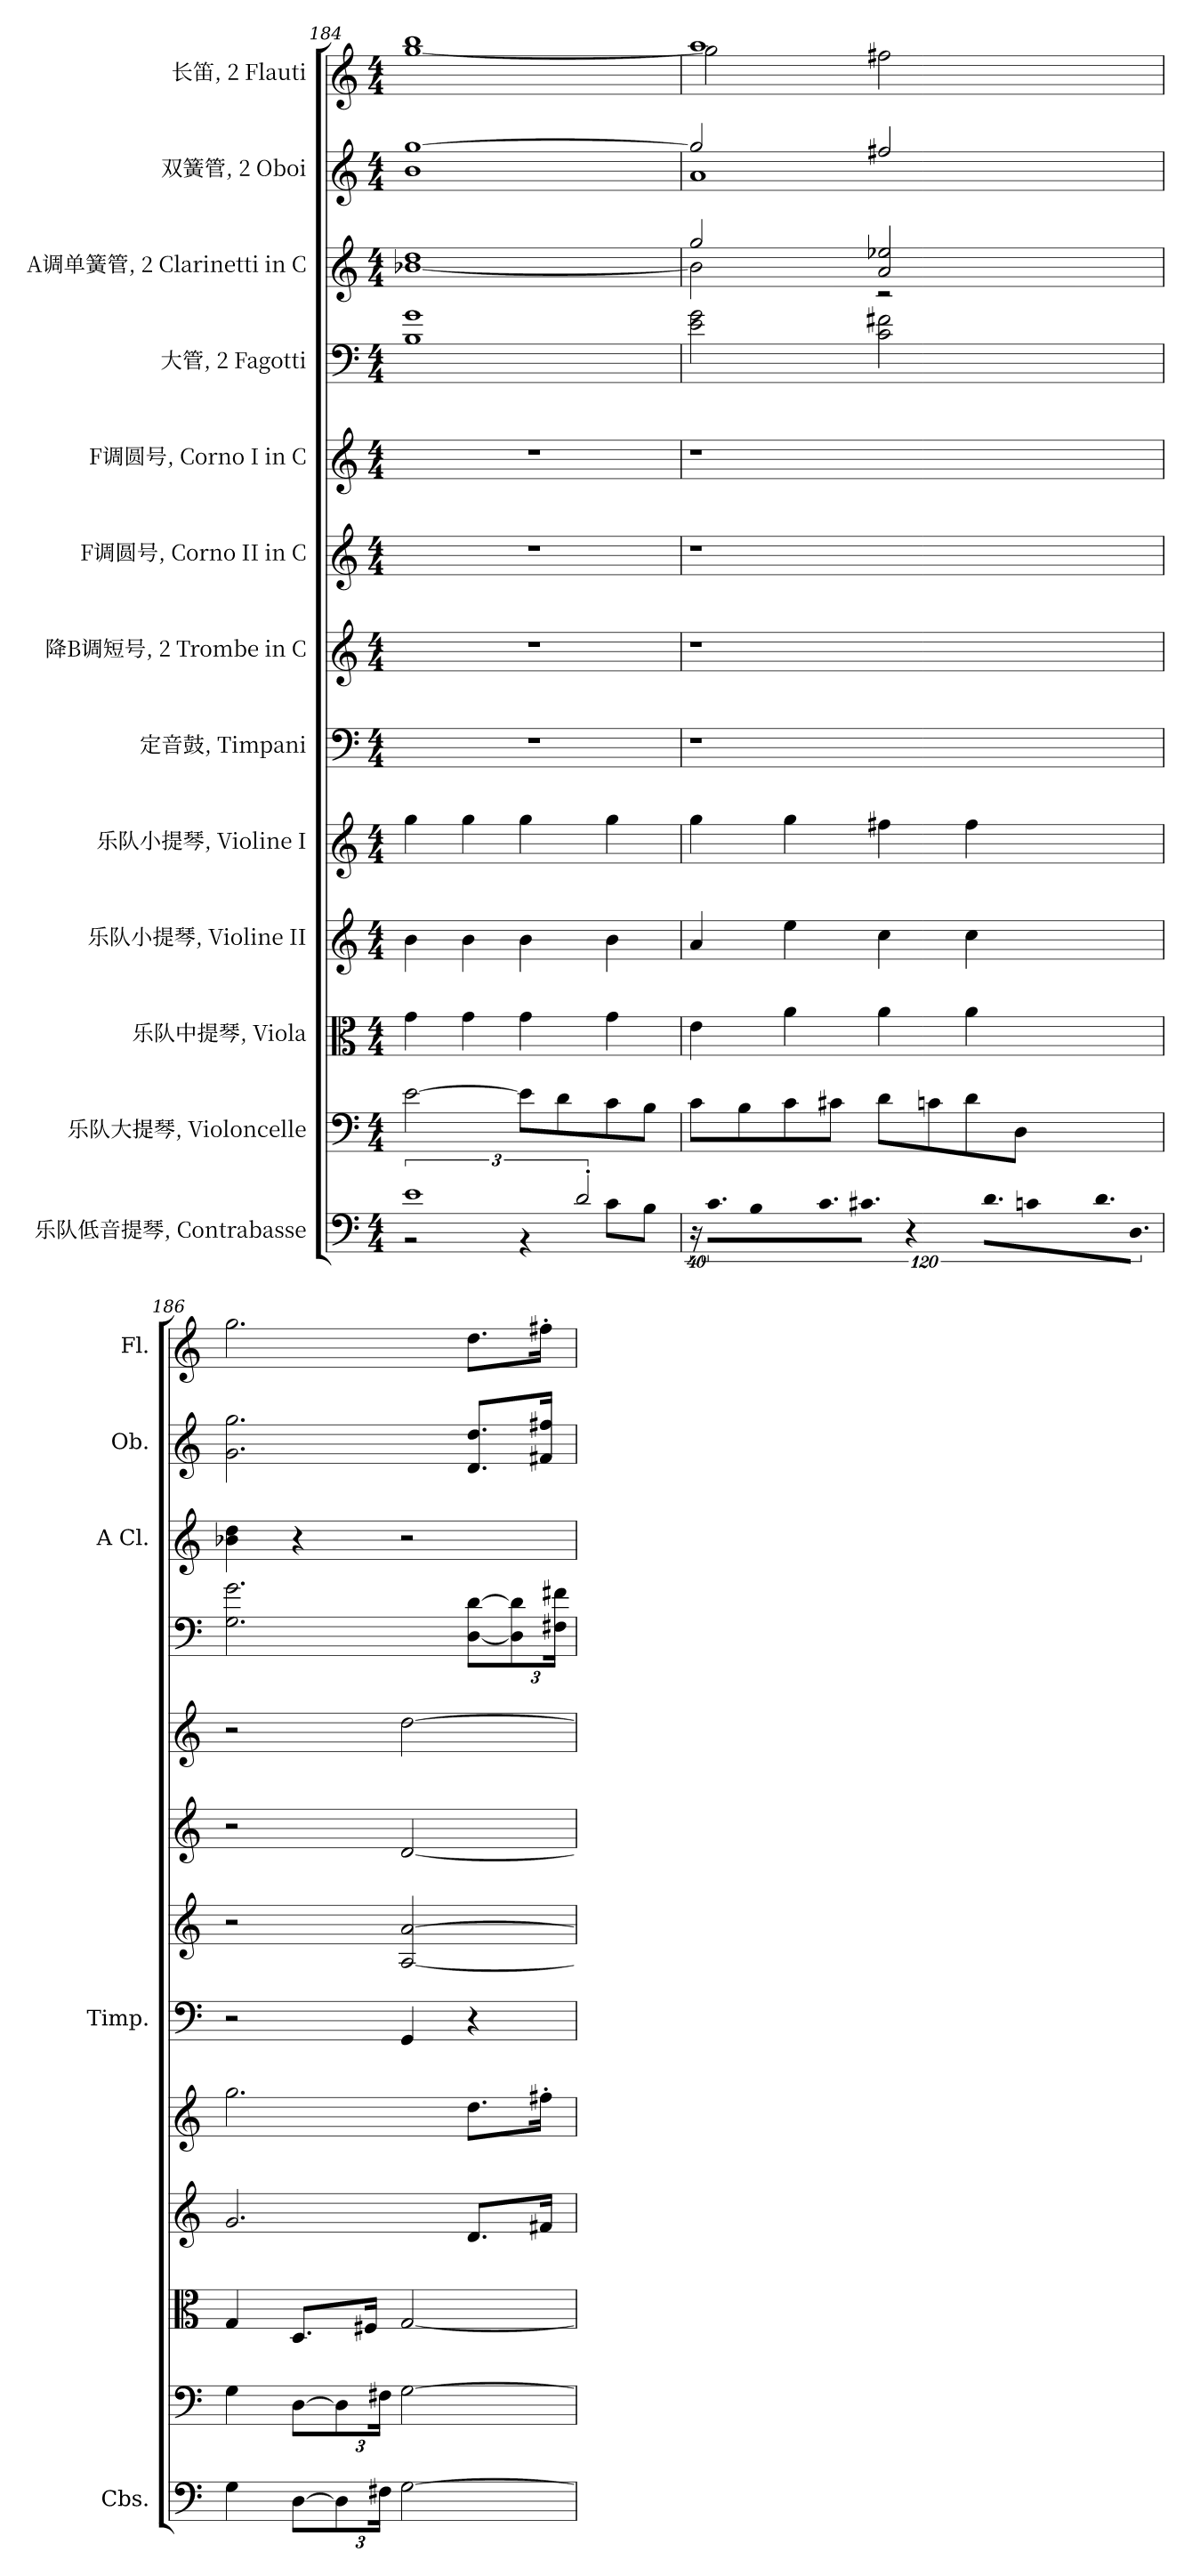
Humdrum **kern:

**kern	**kern	**kern	**kern	**kern	**kern	**kern	**kern	**kern	**kern	**kern	**kern	**kern
*part13	*part12	*part11	*part10	*part9	*part8	*part7	*part6	*part5	*part4	*part3	*part2	*part1
*staff13	*staff12	*staff11	*staff10	*staff9	*staff8	*staff7	*staff6	*staff5	*staff4	*staff3	*staff2	*staff1
*I"乐队低音提琴, Contrabasse	*I"乐队大提琴, Violoncelle	*I"乐队中提琴, Viola	*I"乐队小提琴, Violine II	*I"乐队小提琴, Violine I	*I"定音鼓, Timpani	*I"降B调短号, 2 Trombe in C	*I"F调圆号, Corno II in C	*I"F调圆号, Corno I in C	*I"大管, 2 Fagotti	*I"A调单簧管, 2 Clarinetti in C	*I"双簧管, 2 Oboi	*I"长笛, 2 Flauti
*I'Cbs.	*	*	*	*	*I'Timp.	*	*	*	*	*I'A Cl.	*I'Ob.	*I'Fl.
*clefF4	*clefF4	*clefC3	*clefG2	*clefG2	*clefF4	*clefG2	*clefG2	*clefG2	*clefF4	*clefG2	*clefG2	*clefG2
*ITrd7c12	*	*	*	*	*	*ITrd1c2	*ITrd4c7	*ITrd4c7	*	*ITrd2c3	*	*
*k[]	*k[]	*k[]	*k[]	*k[]	*k[]	*k[b-e-]	*k[b-]	*k[b-]	*k[]	*k[f#c#g#]	*k[]	*k[]
*M4/4	*M4/4	*M4/4	*M4/4	*M4/4	*M4/4	*M4/4	*M4/4	*M4/4	*M4/4	*M4/4	*M4/4	*M4/4
*MM196	*MM196	*MM196	*MM196	*MM196	*MM196	*MM196	*MM196	*MM196	*MM196	*MM196	*MM196	*MM196
=184	=184	=184	=184	=184	=184	=184	=184	=184	=184	=184	=184	=184
*^	*	*	*	*	*	*	*	*	*	*^	*^	*^
3%2E	2r	[2e\	4g\	4b\	4gg\	1r	1r	1r	1r	1B 1g	1b	[1gn	[1gg	1b	1bb	[1gg
.	.	.	4g\	4b\	4gg\	.	.	.	.	.	.	.	.	.	.	.
.	4r	8e\L]	4g\	4b\	4gg\	.	.	.	.	.	.	.	.	.	.	.
.	.	8d\	.	.	.	.	.	.	.	.	.	.	.	.	.	.
3D'/	.	.	.	.	.	.	.	.	.	.	.	.	.	.	.	.
.	8C\L	8c\	4g\	4b\	4gg\	.	.	.	.	.	.	.	.	.	.	.
.	8BB\J	8B\J	.	.	.	.	.	.	.	.	.	.	.	.	.	.
*v	*v	*	*	*	*	*	*	*	*	*	*	*	*	*	*	*
!!LO:PB:g=z	!!
=185	=185	=185	=185	=185	=185	=185	=185	=185	=185	=185	=185	=185	=185	=185	=185
*	*	*	*	*	*	*	*	*	*	*	*	*	*	*MM199	*
*^	*	*	*	*	*	*	*	*	*	*	*	*	*	*	*
!LO:N:vis=32	!	!	!	!	!	!	!	!	!	!	!	!	!	!	!	!
*v	*v	*	*	*	*	*	*	*	*	*	*	*	*	*	*	*
640%23r	8c\L	4e\	4a/	4gg\	1r	1r	1r	1r	2e\ 2g\	2ee/	2g\]	2gg/]	1a	1aa	2gg\]
!LO:N:vis=16.	!	!	!	!	!	!	!	!	!	!	!	!	!	!	!
960%103C\KL	.	.	.	.	.	.	.	.	.	.	.	.	.	.	.
.	8B\	.	.	.	.	.	.	.	.	.	.	.	.	.	.
!LO:N:vis=8	!	!	!	!	!	!	!	!	!	!	!	!	!	!	!
960%137BB\	.	.	.	.	.	.	.	.	.	.	.	.	.	.	.
.	8c\	4a\	4ee\	4gg\	.	.	.	.	.	.	.	.	.	.	.
!LO:N:vis=16.	!	!	!	!	!	!	!	!	!	!	!	!	!	!	!
960%103C\L	.	.	.	.	.	.	.	.	.	.	.	.	.	.	.
.	8c#X\J	.	.	.	.	.	.	.	.	.	.	.	.	.	.
!LO:N:vis=16.	!	!	!	!	!	!	!	!	!	!	!	!	!	!	!
960%103C#X\JJ	.	.	.	.	.	.	.	.	.	.	.	.	.	.	.
*	*	*	*	*	*	*	*	*	*	*	*	*	*	*MM210	*
.	8d\L	4a\	4cc\	4ff#X\	.	.	.	.	2c\ 2f#X\	2f#/ 2ccn/	2r	2ff#X/	.	.	2ff#X\
!LO:N:vis=32	!	!	!	!	!	!	!	!	!	!	!	!	!	!	!
640%23r	.	.	.	.	.	.	.	.	.	.	.	.	.	.	.
!LO:N:vis=16.	!	!	!	!	!	!	!	!	!	!	!	!	!	!	!
960%103D\KL	.	.	.	.	.	.	.	.	.	.	.	.	.	.	.
.	8cn\	.	.	.	.	.	.	.	.	.	.	.	.	.	.
!LO:N:vis=8	!	!	!	!	!	!	!	!	!	!	!	!	!	!	!
960%137Cn\	.	.	.	.	.	.	.	.	.	.	.	.	.	.	.
.	8d\	4a\	4cc\	4ff#\	.	.	.	.	.	.	.	.	.	.	.
!LO:N:vis=16.	!	!	!	!	!	!	!	!	!	!	!	!	!	!	!
960%103D\L	.	.	.	.	.	.	.	.	.	.	.	.	.	.	.
.	8D\J	.	.	.	.	.	.	.	.	.	.	.	.	.	.
!LO:N:vis=16.	!	!	!	!	!	!	!	!	!	!	!	!	!	!	!
960%103DD\JJ	.	.	.	.	.	.	.	.	.	.	.	.	.	.	.
.	960ryy	960ryy	960ryy	960ryy	960ryy	960ryy	960ryy	960ryy	960ryy	960ryy	960ryy	960ryy	960ryy	960ryy	960ryy
*	*	*	*	*	*	*	*	*	*	*v	*v	*	*	*v	*v
*	*	*	*	*	*	*	*	*	*	*	*v	*v	*
=186	=186	=186	=186	=186	=186	=186	=186	=186	=186	=186	=186	=186
*	*	*	*	*	*	*	*	*	*	*	*	*MM198
4GG\	4G\	4G/	2.g/	2.gg\	2r	2r	2r	2r	2.G\ 2.g\	4gn\ 4b\	2.g\ 2.gg\	2.gg\
[8DD\L	[8D\L	8.D/L	.	.	.	.	.	.	.	4r	.	.
*Xbrackettup	*Xbrackettup	*	*	*	*	*	*	*	*	*	*	*
12DD\]	12D\]	.	.	.	.	.	.	.	.	.	.	.
.	.	16F#X/Jk	.	.	.	.	.	.	.	.	.	.
24FF#X\Jk	24F#X\Jk	.	.	.	.	.	.	.	.	.	.	.
[2GG\	[2G\	[2G/	.	.	4GG/	[2G/ [2g/	[2G/	[2g\	.	2r	.	.
.	.	.	8.d/L	8.dd\L	4r	.	.	.	[8D\ [8d\L	.	8.d/ 8.dd/L	8.dd\L
*	*	*	*	*	*	*	*	*	*Xbrackettup	*	*	*
.	.	.	.	.	.	.	.	.	12D\] 12d\]	.	.	.
.	.	.	16f#X/Jk	16ff#X'\Jk	.	.	.	.	.	.	16f#X/ 16ff#X/Jk	16ff#X'\Jk
.	.	.	.	.	.	.	.	.	24F#X\ 24f#X\Jk	.	.	.
=	=	=	=	=	=	=	=	=	=	=	=	=
*-	*-	*-	*-	*-	*-	*-	*-	*-	*-	*-	*-	*-
